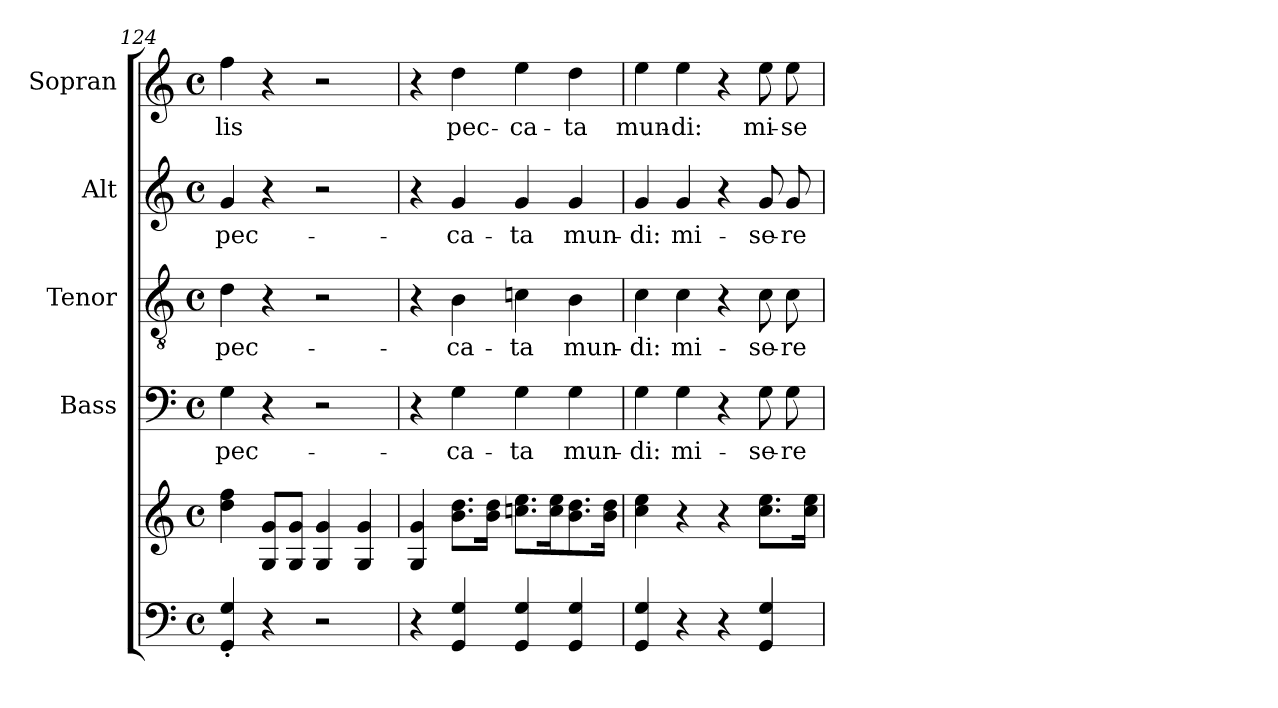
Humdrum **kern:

**kern	**kern	**kern	**text	**kern	**text	**kern	**text	**kern	**text
*part5	*part5	*part4	*part4	*part3	*part3	*part2	*part2	*part1	*part1
*staff6	*staff5	*staff4	*staff4	*staff3	*staff3	*staff2	*staff2	*staff1	*staff1
*	*	*I"Bass	*	*I"Tenor	*	*I"Alt	*	*I"Sopran	*
*	*	*I'B.	*	*I'T.	*	*I'A.	*	*I'S.	*
*clefF4	*clefG2	*clefF4	*	*clefGv2	*	*clefG2	*	*clefG2	*
*k[]	*k[]	*k[]	*	*k[]	*	*k[]	*	*k[]	*
*C:	*C:	*C:	*	*C:	*	*C:	*	*C:	*
*M4/4	*M4/4	*M4/4	*	*M4/4	*	*M4/4	*	*M4/4	*
*met(c)	*met(c)	*met(c)	*	*met(c)	*	*met(c)	*	*met(c)	*
=124	=124	=124	=124	=124	=124	=124	=124	=124	=124
!	!	!	!LO:LY:b	!	!LO:LY:b	!	!LO:LY:b	!	!LO:LY:b
4GG/'< 4G/'<	4dd\ 4ff\	4G\	pec-	4d\	pec-	4g/	pec-	4ff\	-lis
4r	8G/ 8g/L	4r	.	4r	.	4r	.	4r	.
.	8G/ 8g/J	.	.	.	.	.	.	.	.
2r	4G/ 4g/	2r	.	2r	.	2r	.	2r	.
.	4G/ 4g/	.	.	.	.	.	.	.	.
!!LO:LB:g=z
=125	=125	=125	=125	=125	=125	=125	=125	=125	=125
4r	4G/ 4g/	4r	.	4r	.	4r	.	4r	.
!	!	!	!LO:LY:b	!	!LO:LY:b	!	!LO:LY:b	!	!LO:LY:b
4GG/ 4G/	8.b\ 8.dd\L	4G\	-ca-	4B\	-ca-	4g/	-ca-	4dd\	pec-
.	16b\ 16dd\Jk	.	.	.	.	.	.	.	.
!	!	!	!LO:LY:b	!	!LO:LY:b	!	!LO:LY:b	!	!LO:LY:b
4GG/ 4G/	8.ccn\ 8.ee\L	4G\	-ta	4cn\	-ta	4g/	-ta	4ee\	-ca-
.	16cc\ 16ee\k	.	.	.	.	.	.	.	.
!	!	!	!LO:LY:b	!	!LO:LY:b	!	!LO:LY:b	!	!LO:LY:b
4GG/ 4G/	8.b\ 8.dd\	4G\	mun-	4B\	mun-	4g/	mun-	4dd\	-ta
.	16b\ 16dd\Jk	.	.	.	.	.	.	.	.
=126	=126	=126	=126	=126	=126	=126	=126	=126	=126
!	!	!	!LO:LY:b	!	!LO:LY:b	!	!LO:LY:b	!	!LO:LY:b
4GG/ 4G/	4cc\ 4ee\	4G\	-di:	4c\	-di:	4g/	-di:	4ee\	mun-
!	!	!	!LO:LY:b	!	!LO:LY:b	!	!LO:LY:b	!	!LO:LY:b
4r	4r	4G\	mi-	4c\	mi-	4g/	mi-	4ee\	-di:
4r	4r	4r	.	4r	.	4r	.	4r	.
!	!	!	!LO:LY:b	!	!LO:LY:b	!	!LO:LY:b	!	!LO:LY:b
4GG/ 4G/	8.cc\ 8.ee\L	8G\	-se-	8c\	-se-	8g/	-se-	8ee\	mi-
!	!	!	!LO:LY:b	!	!LO:LY:b	!	!LO:LY:b	!	!LO:LY:b
.	.	8G\	-re-	8c\	-re-	8g/	-re-	8ee\	-se-
.	16cc\ 16ee\Jk	.	.	.	.	.	.	.	.
=	=	=	=	=	=	=	=	=	=
*-	*-	*-	*-	*-	*-	*-	*-	*-	*-
